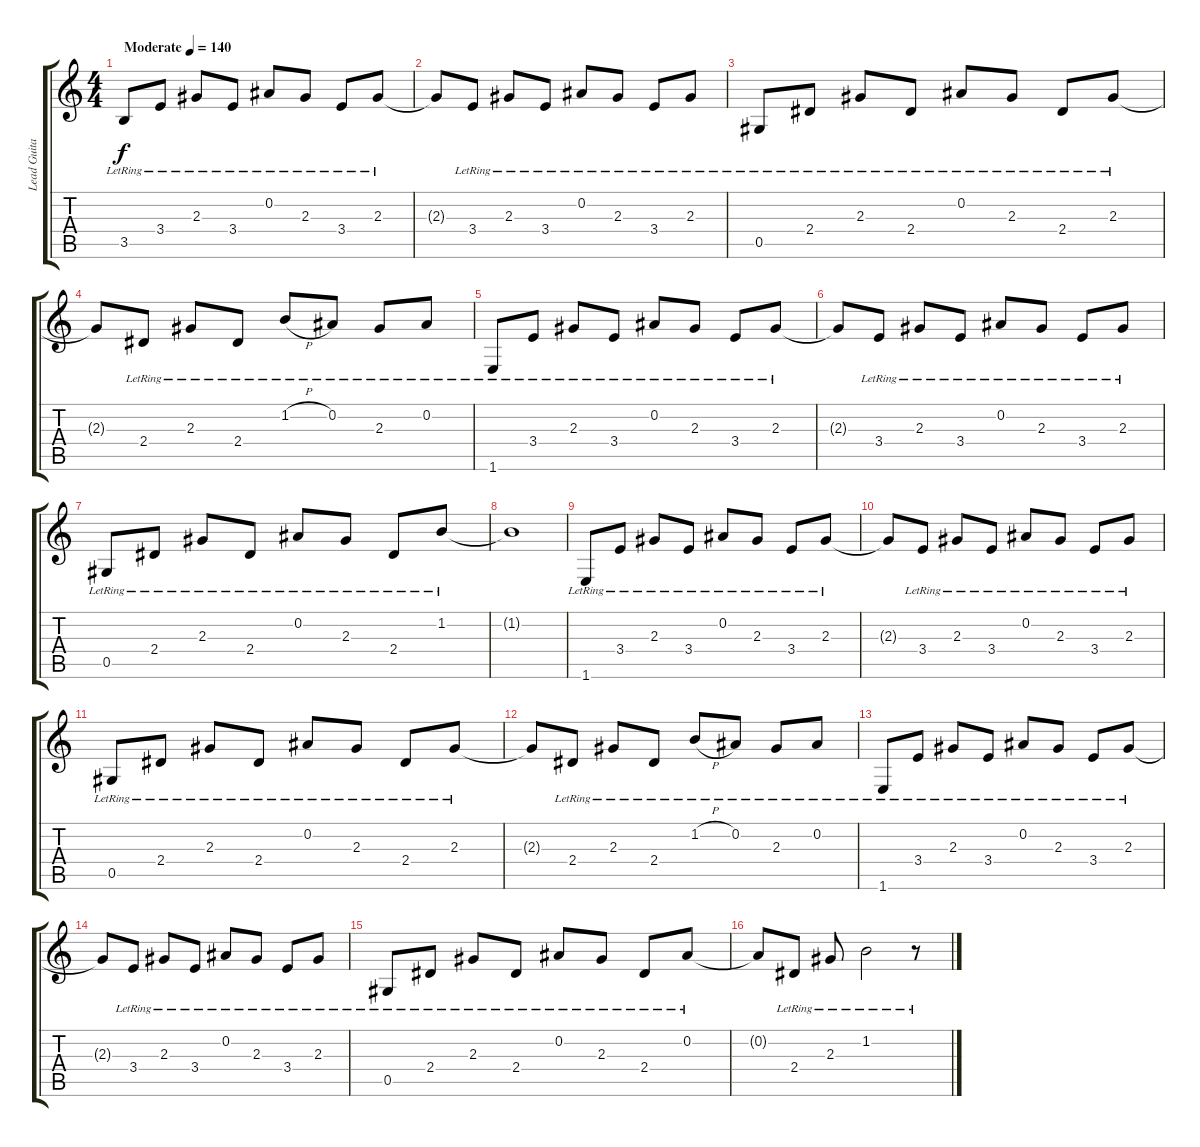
\track ("Lead Guitar" "Lead Guita") {instrument electricguitarclean}
\staff {score tabs}
\tuning (Eb4 Bb3 Gb3 Db3 Ab2 Eb2) {hide}
\ts (4 4)
\tempo (140 "Moderate")
\clef g2
\ks c
3.5{lr}.8{dy f instrument electricguitarclean} 3.4{lr}.8 2.3{lr}.8 3.4{lr}.8 0.2{lr}.8 2.3{lr}.8 3.4{lr}.8 2.3{lr}.8 |
2.3{t}.8 3.4{lr}.8 2.3{lr}.8 3.4{lr}.8 0.2{lr}.8 2.3{lr}.8 3.4{lr}.8 2.3{lr}.8 |
0.5{lr}.8 2.4{lr}.8 2.3{lr}.8 2.4{lr}.8 0.2{lr}.8 2.3{lr}.8 2.4{lr}.8 2.3{lr}.8 |
2.3{t}.8 2.4{lr}.8 2.3{lr}.8 2.4{lr}.8 1.2{h lr}.8 0.2{lr}.8 2.3{lr}.8 0.2{lr}.8 |
1.6{lr}.8 3.4{lr}.8 2.3{lr}.8 3.4{lr}.8 0.2{lr}.8 2.3{lr}.8 3.4{lr}.8 2.3{lr}.8 |
2.3{t}.8 3.4{lr}.8 2.3{lr}.8 3.4{lr}.8 0.2{lr}.8 2.3{lr}.8 3.4{lr}.8 2.3{lr}.8 |
0.5{lr}.8 2.4{lr}.8 2.3{lr}.8 2.4{lr}.8 0.2{lr}.8 2.3{lr}.8 2.4{lr}.8 1.2{lr}.8 |
1.2{t}.1 |
1.6{lr}.8 3.4{lr}.8 2.3{lr}.8 3.4{lr}.8 0.2{lr}.8 2.3{lr}.8 3.4{lr}.8 2.3{lr}.8 |
2.3{t}.8 3.4{lr}.8 2.3{lr}.8 3.4{lr}.8 0.2{lr}.8 2.3{lr}.8 3.4{lr}.8 2.3{lr}.8 |
0.5{lr}.8 2.4{lr}.8 2.3{lr}.8 2.4{lr}.8 0.2{lr}.8 2.3{lr}.8 2.4{lr}.8 2.3{lr}.8 |
2.3{t}.8 2.4{lr}.8 2.3{lr}.8 2.4{lr}.8 1.2{h lr}.8 0.2{lr}.8 2.3{lr}.8 0.2{lr}.8 |
1.6{lr}.8 3.4{lr}.8 2.3{lr}.8 3.4{lr}.8 0.2{lr}.8 2.3{lr}.8 3.4{lr}.8 2.3{lr}.8 |
2.3{t}.8 3.4{lr}.8 2.3{lr}.8 3.4{lr}.8 0.2{lr}.8 2.3{lr}.8 3.4{lr}.8 2.3{lr}.8 |
0.5{lr}.8 2.4{lr}.8 2.3{lr}.8 2.4{lr}.8 0.2{lr}.8 2.3{lr}.8 2.4{lr}.8 0.2{lr}.8 |
0.2{t}.8 2.4{lr}.8 2.3{lr}.8 1.2{lr}.2 r.8
